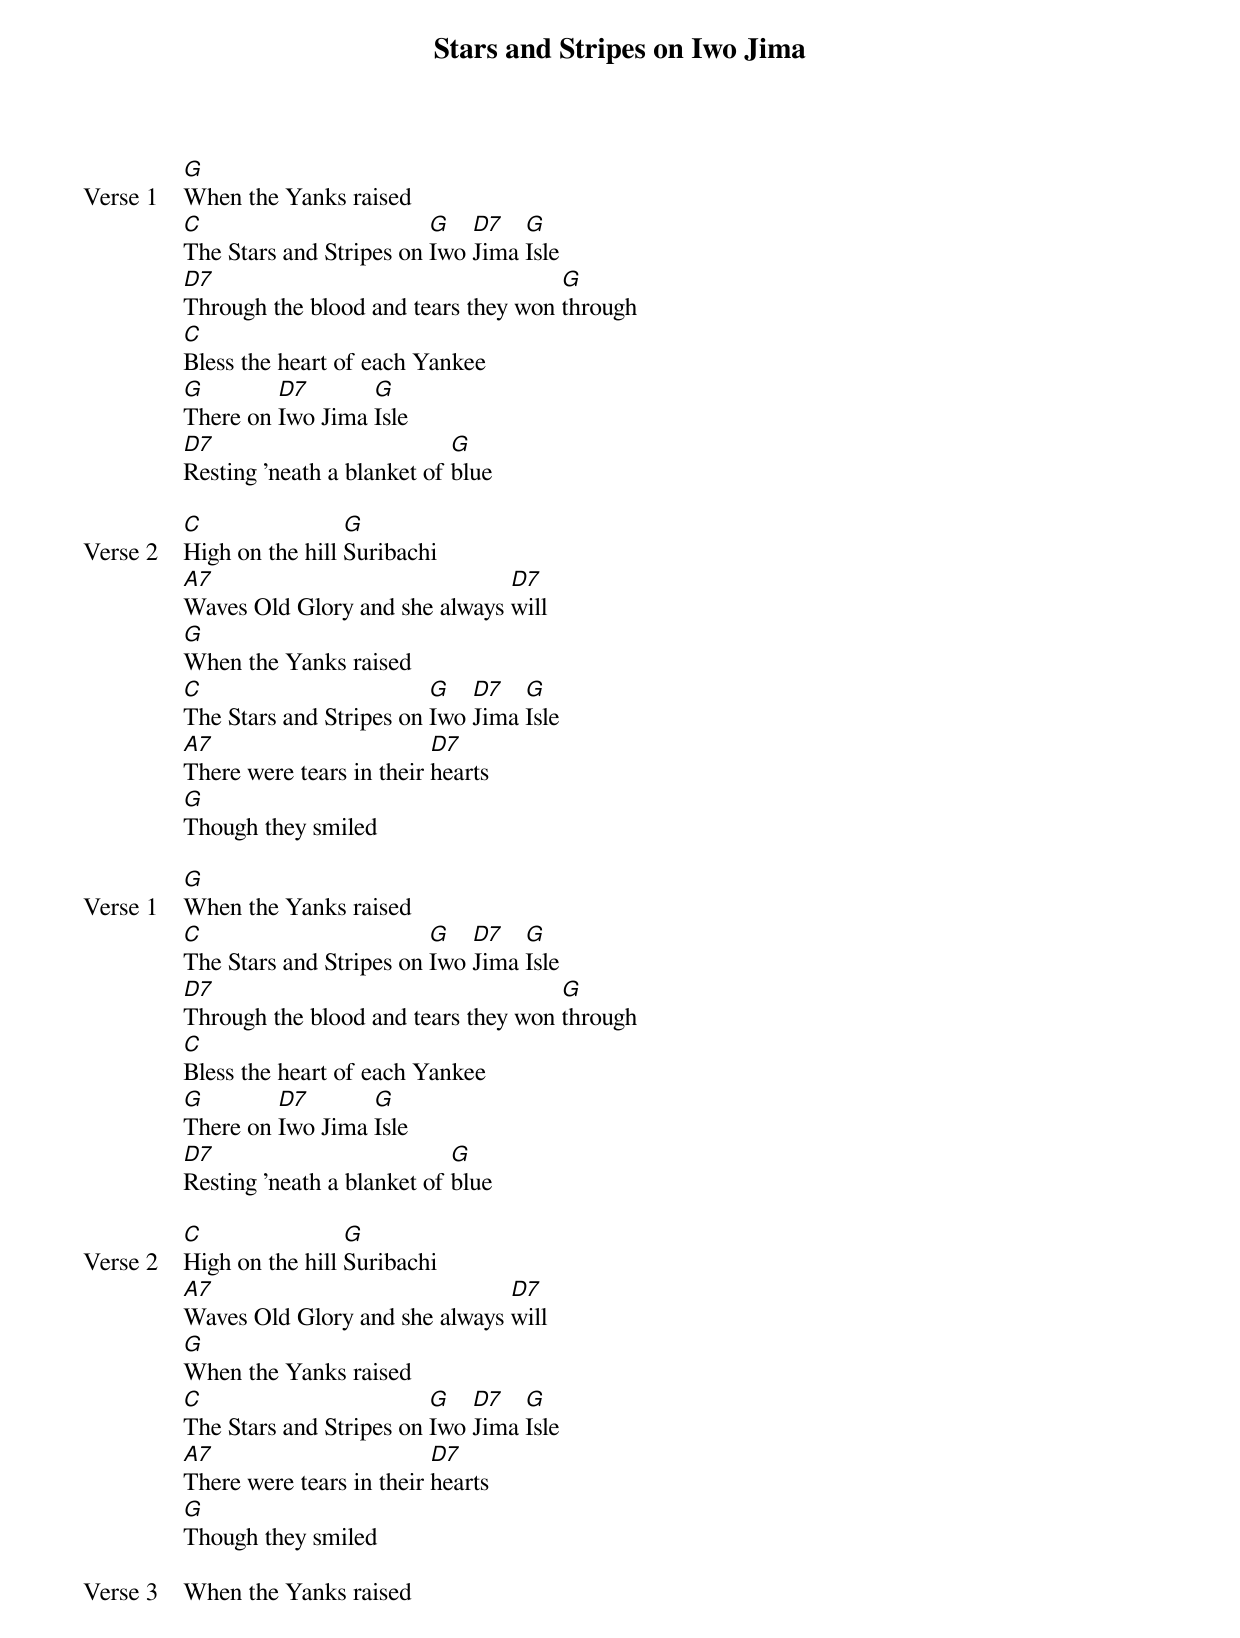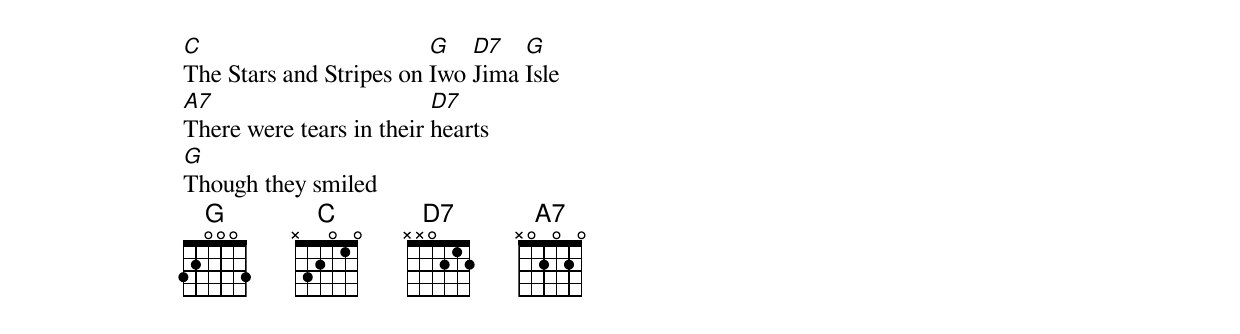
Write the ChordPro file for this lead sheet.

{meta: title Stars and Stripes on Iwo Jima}
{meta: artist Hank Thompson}
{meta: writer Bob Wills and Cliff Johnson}

{start_of_verse: Verse 1}
[G]When the Yanks raised
[C]The Stars and Stripes on [G]Iwo [D7]Jima [G]Isle
[D7]Through the blood and tears they won [G]through
[C]Bless the heart of each Yankee
[G]There on [D7]Iwo Jima [G]Isle
[D7]Resting 'neath a blanket of [G]blue
{end_of_verse}

{start_of_verse: Verse 2}
[C]High on the hill [G]Suribachi
[A7]Waves Old Glory and she always [D7]will
[G]When the Yanks raised
[C]The Stars and Stripes on [G]Iwo [D7]Jima [G]Isle
[A7]There were tears in their [D7]hearts
[G]Though they smiled
{end_of_verse}

{start_of_verse: Verse 1}
[G]When the Yanks raised
[C]The Stars and Stripes on [G]Iwo [D7]Jima [G]Isle
[D7]Through the blood and tears they won [G]through
[C]Bless the heart of each Yankee
[G]There on [D7]Iwo Jima [G]Isle
[D7]Resting 'neath a blanket of [G]blue
{end_of_verse}

{start_of_verse: Verse 2}
[C]High on the hill [G]Suribachi
[A7]Waves Old Glory and she always [D7]will
[G]When the Yanks raised
[C]The Stars and Stripes on [G]Iwo [D7]Jima [G]Isle
[A7]There were tears in their [D7]hearts
[G]Though they smiled
{end_of_verse}

{start_of_verse: Verse 3}
When the Yanks raised
[C]The Stars and Stripes on [G]Iwo [D7]Jima [G]Isle
[A7]There were tears in their [D7]hearts
[G]Though they smiled
{end_of_verse}
